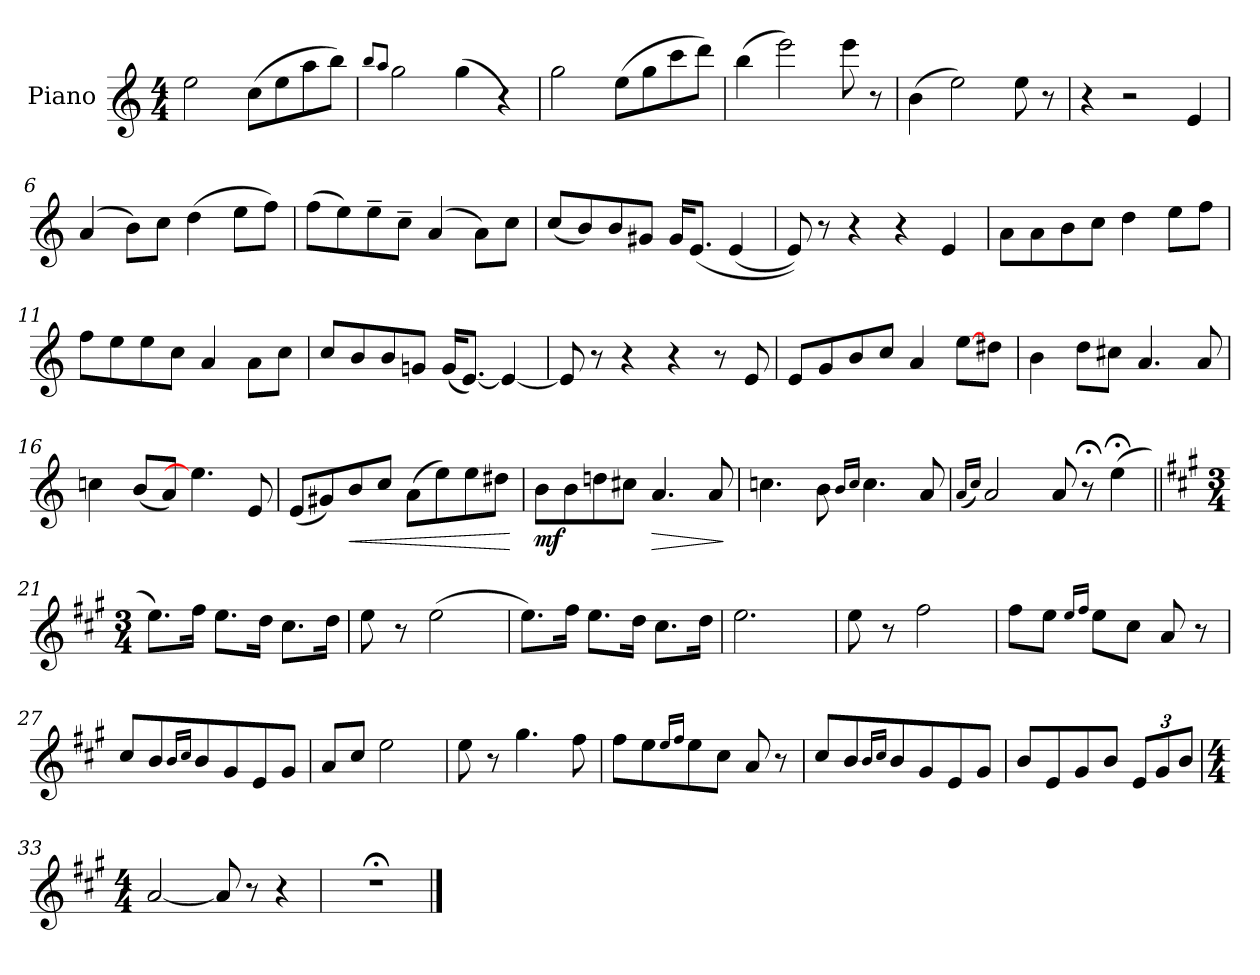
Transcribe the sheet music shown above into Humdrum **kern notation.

**kern	**dynam
*part1	*part1
*staff1	*staff1
*I"Piano	*
*I'Pno.	*
*clefG2	*
*k[]	*
*M4/4	*
=1	=1
2ee\	.
(>8cc\L	.
8ee\	.
8aa\	.
8bb\J)	.
=1X1	=1X1
*MM72	*
8qbb/L	.
8qaa/J	.
2gg\	.
(>4gg\	.
4r)	.
=2	=2
2gg\	.
(>8ee\L	.
8gg\	.
8ccc\	.
8ddd\J)	.
=3	=3
(>4bb\	.
2eee\)	.
8eee\	.
8r	.
=4	=4
(>4b\	.
2ee\)	.
8ee\	.
8r	.
=5	=5
4r	.
2r	.
4e/	.
=6	=6
(>4a/	.
8b\L)	.
8cc\J	.
(>4dd\	.
8ee\L	.
8ff\J)	.
!!LO:LB:g=z
=7	=7
(>8ff\L	.
8ee\)	.
8ee~\	.
8cc~\J	.
(>4a/	.
8a\L)	.
8cc\J	.
=8	=8
(<8cc/L	.
8b/)	.
8b/	.
8g#X/J	.
16g#/KL	.
(<8.e/J	.
(<4e/	.
=9	=9
8e/))	.
8r	.
4r	.
4r	.
4e/	.
=10	=10
8a\L	.
8a\	.
8b\	.
8cc\J	.
4dd\	.
8ee\L	.
8ff\J	.
=11	=11
8ff\L	.
8ee\	.
8ee\	.
8cc\J	.
4a/	.
8a\L	.
8cc\J	.
!!LO:LB:g=z
=12	=12
8cc/L	.
8b/	.
8b/	.
8gn/J	.
(<16g/KL	.
[8.e/J)	.
4e/_	.
=13	=13
8e/]	.
8r	.
4r	.
4r	.
8r	.
8e/	.
=14	=14
8e/L	.
8g/	.
8b/	.
8cc/J	.
4a/	.
[8ee\L	.
8dd#X\J	.
=15	=15
4b\	.
8dd\L	.
8cc#X\J	.
4.a/	.
8a/	.
=16	=16
4ccn\	.
(<8b/L	.
8a/J)	.
4.ee\]	.
8e/	.
!!LO:LB:g=z
=17	=17
(<8e/L	.
8g#X/)	.
!	!LO:HP:b
8b/	<
8cc/J	.
(>8a\L	.
8ee\)	.
8ee\	.
8dd#X\J	.
.	[
=18	=18
!	!LO:DY:b
8b\L	mf
8b\	.
8ddn\	.
8cc#X\J	.
!	!LO:HP:b
4.a/	>
8a/	.
.	]
=19	=19
4.ccn\	.
8b\	.
16qb/LL	.
16qcc/JJ	.
4.cc\	.
8a/	.
=20	=20
(<16qa/LL	.
16qcc/JJ)	.
2a/	.
8a/	.
8r;<	.
(>4ee;<\	.
!!LO:LB:g=z
=21||	=21||
*k[f#c#g#]	*
*M3/4	*
8.ee\L)	.
16ff#i\Jk	.
8.ee\L	.
16dd\Jk	.
8.cc#i\L	.
16dd\Jk	.
=22	=22
8ee\	.
8r	.
(>2ee\	.
=23	=23
8.ee\L)	.
16ff#i\Jk	.
8.ee\L	.
16dd\Jk	.
8.cc#i\L	.
16dd\Jk	.
=24	=24
2.ee\	.
=25	=25
8ee\	.
8r	.
2ff#i\	.
=26	=26
8ff#i\L	.
8ee\J	.
16qee/LL	.
16qff#i/JJ	.
8ee\L	.
8cc#i\J	.
8a/	.
8r	.
!!LO:LB:g=z
=27	=27
8cc#i/L	.
8b/	.
16qb/LL	.
16qcc#i/JJ	.
8b/	.
8g#i/	.
8e/	.
8g#i/J	.
=28	=28
8a/L	.
8cc#i/J	.
2ee\	.
=29	=29
8ee\	.
8r	.
4.gg#i\	.
8ff#i\	.
=30	=30
8ff#i\L	.
8ee\	.
16qee/LL	.
16qff#i/JJ	.
8ee\	.
8cc#i\J	.
8a/	.
8r	.
=31	=31
8cc#i/L	.
8b/	.
16qb/LL	.
16qcc#i/JJ	.
8b/	.
8g#i/	.
8e/	.
8g#i/J	.
=32	=32
8b/L	.
8e/	.
8g#i/	.
8b/J	.
*Xbrackettup	*
12e/L	.
12g#i/	.
12b/J	.
!!LO:LB:g=z
=33	=33
*M4/4	*
[2a/	.
8a/]	.
8r	.
4r	.
=34	=34
1r;<	.
==	==
*-	*-
